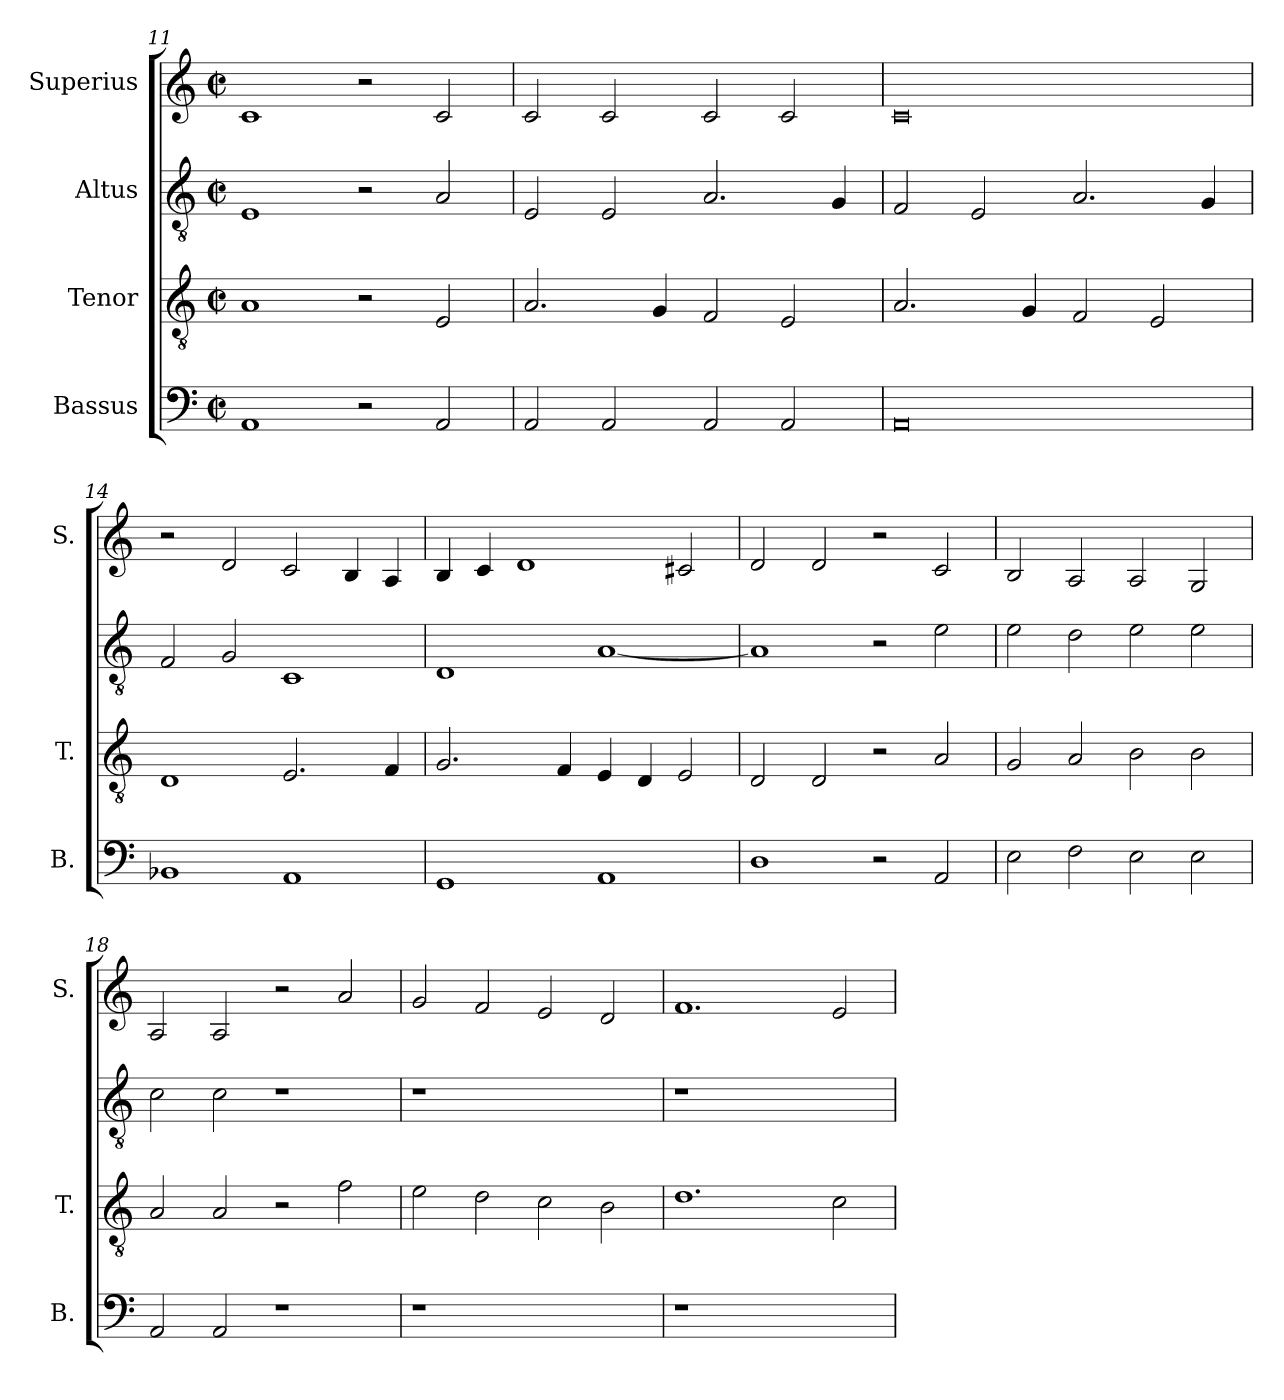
**kern	**kern	**kern	**kern
*part4	*part3	*part2	*part1
*staff4	*staff3	*staff2	*staff1
*I"Bassus	*I"Tenor	*I"Altus	*I"Superius
*I'B.	*I'T.	*	*I'S.
*clefF4	*clefGv2	*clefGv2	*clefG2
*	*ITrd7c12	*ITrd7c12	*
*k[]	*k[]	*k[]	*k[]
*C:	*C:	*C:	*C:
*M2/2	*M2/2	*M2/2	*M2/2
*met(c|)	*met(c|)	*met(c|)	*met(c|)
=11	=11	=11	=11
1AAi	1AAi	1EEi	1ci
2r	2r	2r	2r
2AAi/	2EEi/	2AAi/	2ci/
!!LO:PB:g=z
=12	=12	=12	=12
2AAi/	2.AAi/	2EEi/	2ci/
2AAi/	.	2EEi/	2ci/
.	4GGi/	.	.
2AAi/	2FFi/	2.AAi/	2ci/
2AAi/	2EEi/	.	2ci/
.	.	4GGi/	.
=13	=13	=13	=13
0AAi	2.AAi/	2FFi/	0ci
.	.	2EEi/	.
.	4GGi/	.	.
.	2FFi/	2.AAi/	.
.	2EEi/	.	.
.	.	4GGi/	.
=14	=14	=14	=14
1BB-Xi	1DDi	2FFi/	2r
.	.	2GGi/	2di/
1AAi	2.EEi/	1CCi	2ci/
.	.	.	4Bi/
.	4FFi/	.	4Ai/
=15	=15	=15	=15
1GGi	2.GGi/	1DDi	4Bi/
.	.	.	4ci/
.	.	.	1di
.	4FFi/	.	.
1AAi	4EEi/	[<1AAi	.
.	4DDi/	.	.
.	2EEi/	.	2c#Xi/
=16	=16	=16	=16
1Di	2DDi/	1AAi]	2di/
.	2DDi/	.	2di/
2r	2r	2r	2r
2AAi/	2AAi/	2Ei\	2ci/
!!LO:LB:g=z
=17	=17	=17	=17
2Ei\	2GGi/	2Ei\	2Bi/
2Fi\	2AAi/	2Di\	2Ai/
2Ei\	2BBi\	2Ei\	2Ai/
2Ei\	2BBi\	2Ei\	2Gi/
=18	=18	=18	=18
2AAi/	2AAi/	2Ci\	2Ai/
2AAi/	2AAi/	2Ci\	2Ai/
1r	2r	1r	2r
.	2Fi\	.	2ai/
=19	=19	=19	=19
!LO:N:vis=1	!	!LO:N:vis=1	!
1r	2Ei\	1r	2gi/
.	2Di\	.	2fi/
1ryy	2Ci\	1ryy	2ei/
.	2BBi\	.	2di/
=20	=20	=20	=20
!LO:N:vis=1	!	!LO:N:vis=1	!
1r	1.Di	1r	1.fi
1ryy	.	1ryy	.
.	2Ci\	.	2ei/
=	=	=	=
*-	*-	*-	*-
